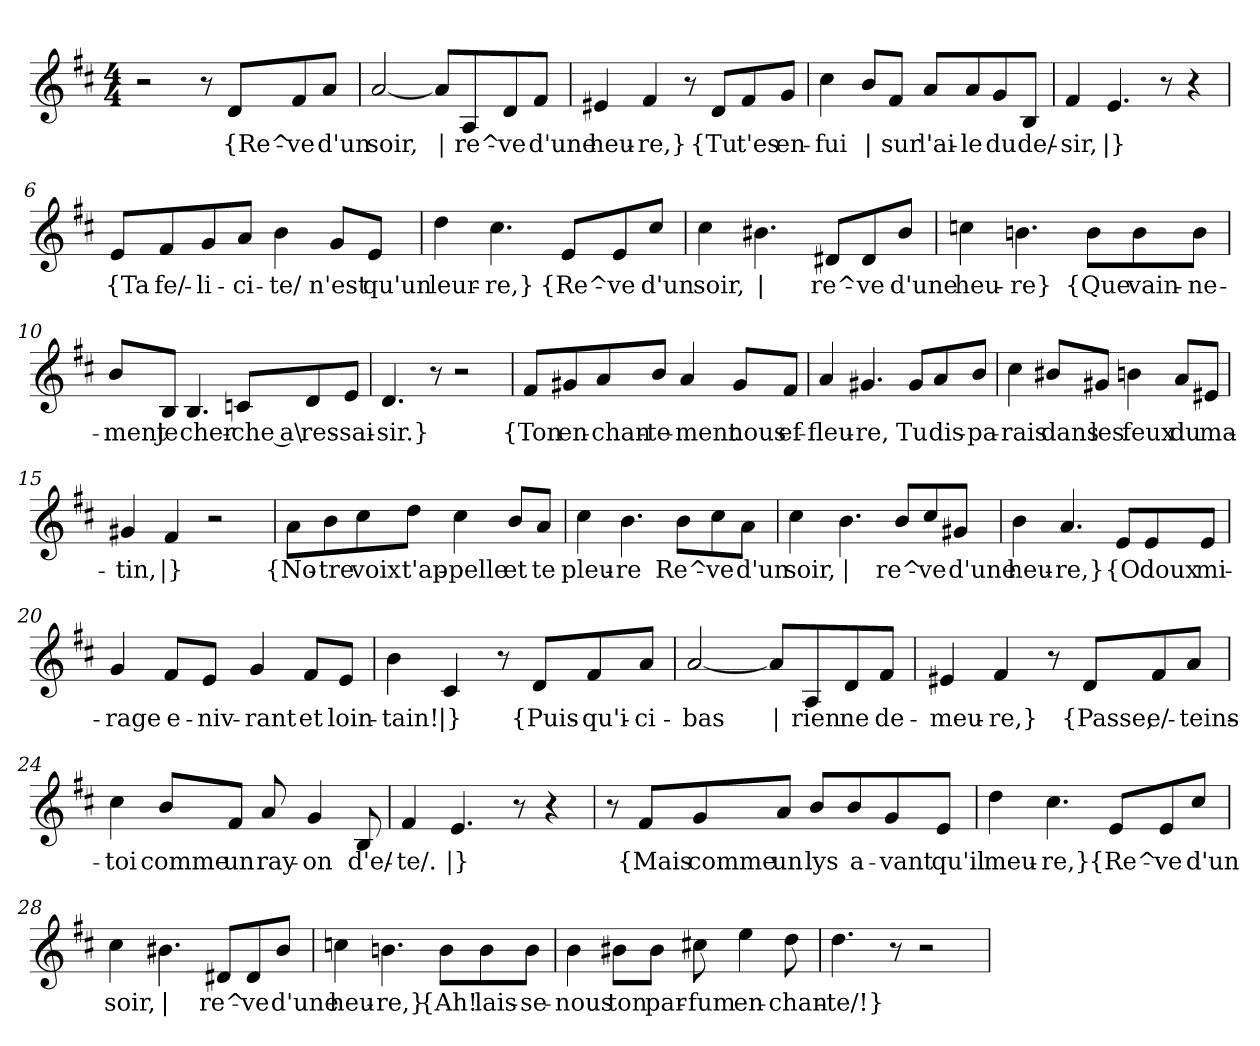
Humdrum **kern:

**kern	**text
*part1	*part1
*staff1	*staff1
*clefG2	*
*k[f#c#]	*
*M4/4	*
=1	=1
2r	.
8r	.
!	!LO:LY:b
8d/L	{Re^-
!	!LO:LY:b
8f#/	-ve
!	!LO:LY:b
8a/J	d'un
=2	=2
!	!LO:LY:b
[2a/	soir,
!	!LO:LY:b
8a/L]	|
!	!LO:LY:b
8A/	re^-
!	!LO:LY:b
8d/	-ve
!	!LO:LY:b
8f#/J	d'une
=3	=3
!	!LO:LY:b
4e#X/	heu-
!	!LO:LY:b
4f#/	-re,}
8r	.
!	!LO:LY:b
8d/L	{Tu
!	!LO:LY:b
8f#/	t'es
!	!LO:LY:b
8g/J	en-
=4	=4
!	!LO:LY:b
4cc#\	-fui
!	!LO:LY:b
8b/L	|
!	!LO:LY:b
8f#/J	sur
!	!LO:LY:b
8a/L	l'ai-
!	!LO:LY:b
8a/	-le
!	!LO:LY:b
8g/	du
!	!LO:LY:b
8B/J	de/-
=5	=5
!	!LO:LY:b
4f#/	-sir,
!	!LO:LY:b
4.e/	|}
8r	.
4r	.
!!LO:LB:g=z
=6	=6
!	!LO:LY:b
8e/L	{Ta
!	!LO:LY:b
8f#/	fe/-
!	!LO:LY:b
8g/	-li-
!	!LO:LY:b
8a/J	-ci-
!	!LO:LY:b
4b\	-te/
!	!LO:LY:b
8g/L	n'est
!	!LO:LY:b
8e/J	qu'un
=7	=7
!	!LO:LY:b
4dd\	leur-
!	!LO:LY:b
4.cc#\	-re,}
!	!LO:LY:b
8e/L	{Re^-
!	!LO:LY:b
8e/	-ve
!	!LO:LY:b
8cc#/J	d'un
=8	=8
!	!LO:LY:b
4cc#\	soir,
!	!LO:LY:b
4.b#X\	|
!	!LO:LY:b
8d#X/L	re^-
!	!LO:LY:b
8d#/	-ve
!	!LO:LY:b
8b#/J	d'une
!!LO:LB:g=z
=9	=9
!	!LO:LY:b
4ccn\	heu-
!	!LO:LY:b
4.bn\	-re}
!	!LO:LY:b
8b\L	{Que
!	!LO:LY:b
8b\	vain-
!	!LO:LY:b
8b\J	-ne-
=10	=10
!	!LO:LY:b
8b/L	-ment
!	!LO:LY:b
8B/J	je
!	!LO:LY:b
4.B/	cher-
!	!LO:LY:b
8cn/L	-che a\
!	!LO:LY:b
8d/	res-
!	!LO:LY:b
8e/J	-sai-
=11	=11
!	!LO:LY:b
4.d/	-sir.}
8r	.
2r	.
!!LO:LB:g=z
=12	=12
!	!LO:LY:b
8f#/L	{Ton
!	!LO:LY:b
8g#X/	en-
!	!LO:LY:b
8a/	-chan-
!	!LO:LY:b
8b/J	-te-
!	!LO:LY:b
4a/	-ment
!	!LO:LY:b
8g#/L	nous
!	!LO:LY:b
8f#/J	ef-
=13	=13
!	!LO:LY:b
4a/	-fleu-
!	!LO:LY:b
4.g#X/	-re,
!	!LO:LY:b
8g#/L	Tu
!	!LO:LY:b
8a/	dis-
!	!LO:LY:b
8b/J	-pa-
=14	=14
!	!LO:LY:b
4cc#\	-rais
!	!LO:LY:b
8b#X/L	dans
!	!LO:LY:b
8g#X/J	les
!	!LO:LY:b
4bn\	feux
!	!LO:LY:b
8a/L	du
!	!LO:LY:b
8e#X/J	ma-
=15	=15
!	!LO:LY:b
4g#X/	-tin,
!	!LO:LY:b
4f#/	|}
2r	.
!!LO:LB:g=z
=16	=16
!	!LO:LY:b
8a\L	{No-
!	!LO:LY:b
8b\	-tre
!	!LO:LY:b
8cc#\	voix
!	!LO:LY:b
8dd\J	t'ap-
!	!LO:LY:b
4cc#\	-pelle
!	!LO:LY:b
8b/L	et
!	!LO:LY:b
8a/J	te
=17	=17
!	!LO:LY:b
4cc#\	pleu-
!	!LO:LY:b
4.b\	-re
!	!LO:LY:b
8b\L	Re^-
!	!LO:LY:b
8cc#\	-ve
!	!LO:LY:b
8a\J	d'un
=18	=18
!	!LO:LY:b
4cc#\	soir,
!	!LO:LY:b
4.b\	|
!	!LO:LY:b
8b/L	re^-
!	!LO:LY:b
8cc#/	-ve
!	!LO:LY:b
8g#X/J	d'une
=19	=19
!	!LO:LY:b
4b\	heu-
!	!LO:LY:b
4.a/	-re,}
!	!LO:LY:b
8e/L	{O
!	!LO:LY:b
8e/	doux
!	!LO:LY:b
8e/J	mi-
!!LO:LB:g=z
=20	=20
!	!LO:LY:b
4g/	-rage
!	!LO:LY:b
8f#/L	e-
!	!LO:LY:b
8e/J	-niv-
!	!LO:LY:b
4g/	-rant
!	!LO:LY:b
8f#/L	et
!	!LO:LY:b
8e/J	loin-
=21	=21
!	!LO:LY:b
4b\	-tain!
!	!LO:LY:b
4c#/	|}
8r	.
!	!LO:LY:b
8d/L	{Puis-
!	!LO:LY:b
8f#/	-qu'i-
!	!LO:LY:b
8a/J	-ci-
=22	=22
!	!LO:LY:b
[2a/	-bas
!	!LO:LY:b
8a/L]	|
!	!LO:LY:b
8A/	rien
!	!LO:LY:b
8d/	ne
!	!LO:LY:b
8f#/J	de-
=23	=23
!	!LO:LY:b
4e#X/	-meu-
!	!LO:LY:b
4f#/	-re,}
8r	.
!	!LO:LY:b
8d/L	{Passe,
!	!LO:LY:b
8f#/	e/-
!	!LO:LY:b
8a/J	-teins-
!!LO:LB:g=z
=24	=24
!	!LO:LY:b
4cc#\	-toi
!	!LO:LY:b
8b/L	comme
!	!LO:LY:b
8f#/J	un
!	!LO:LY:b
8a/	ray-
!	!LO:LY:b
4g/	-on
!	!LO:LY:b
8B/	d'e/-
=25	=25
!	!LO:LY:b
4f#/	-te/.
!	!LO:LY:b
4.e/	|}
8r	.
4r	.
=26	=26
8r	.
!	!LO:LY:b
8f#/L	{Mais
!	!LO:LY:b
8g/	comme
!	!LO:LY:b
8a/J	un
!	!LO:LY:b
8b/L	lys
!	!LO:LY:b
8b/	a-
!	!LO:LY:b
8g/	-vant
!	!LO:LY:b
8e/J	qu'il
!!LO:LB:g=z
=27	=27
!	!LO:LY:b
4dd\	meu-
!	!LO:LY:b
4.cc#\	-re,}
!	!LO:LY:b
8e/L	{Re^-
!	!LO:LY:b
8e/	-ve
!	!LO:LY:b
8cc#/J	d'un
=28	=28
!	!LO:LY:b
4cc#\	soir,
!	!LO:LY:b
4.b#X\	|
!	!LO:LY:b
8d#X/L	re^-
!	!LO:LY:b
8d#/	-ve
!	!LO:LY:b
8b#/J	d'une
=29	=29
!	!LO:LY:b
4ccn\	heu-
!	!LO:LY:b
4.bn\	-re,}
!	!LO:LY:b
8b\L	{Ah!
!	!LO:LY:b
8b\	lais-
!	!LO:LY:b
8b\J	-se-
!!LO:LB:g=z
=30	=30
!	!LO:LY:b
4b\	-nous
!	!LO:LY:b
8b#X\L	ton
!	!LO:LY:b
8b#\J	par-
!	!LO:LY:b
8cc#X\	-fum
!	!LO:LY:b
4ee\	en-
!	!LO:LY:b
8dd\	-chan-
=31	=31
!	!LO:LY:b
4.dd\	-te/!}
8r	.
2r	.
=	=
*-	*-
